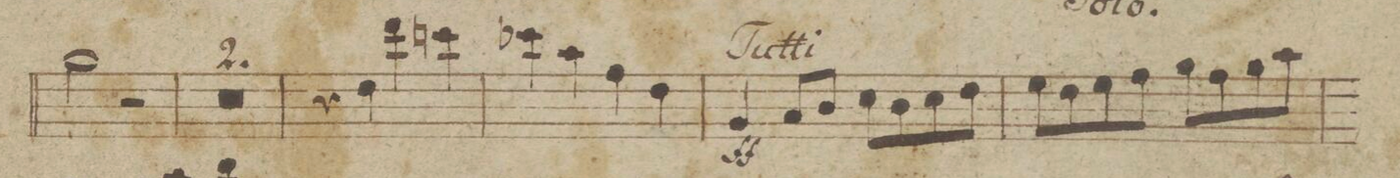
**kern	**dynam
*I"Fagotto Primo	*
*clefF4	*
*k[b-e-]	*
*met(c|)	*
*M2/2	*
2B-\	.
2r	.
=102	=102
0r	.
=103	=103
=104	=104
4r	.
4F\	.
4f\	.
4en\	.
=105	=105
4e-X\	.
4c\	.
4A\	.
4F\	.
=106	=106
4BB-/	ff
8C/L	.
8D/J	.
8E-\L	.
8D\	.
8E-\	.
8F\J	.
=107	=107
8G\L	.
8F\	.
8G\	.
8A\J	.
8B-\L	.
8A\	.
8B-\	.
8c\J	.
=108	=108
*-	*-
